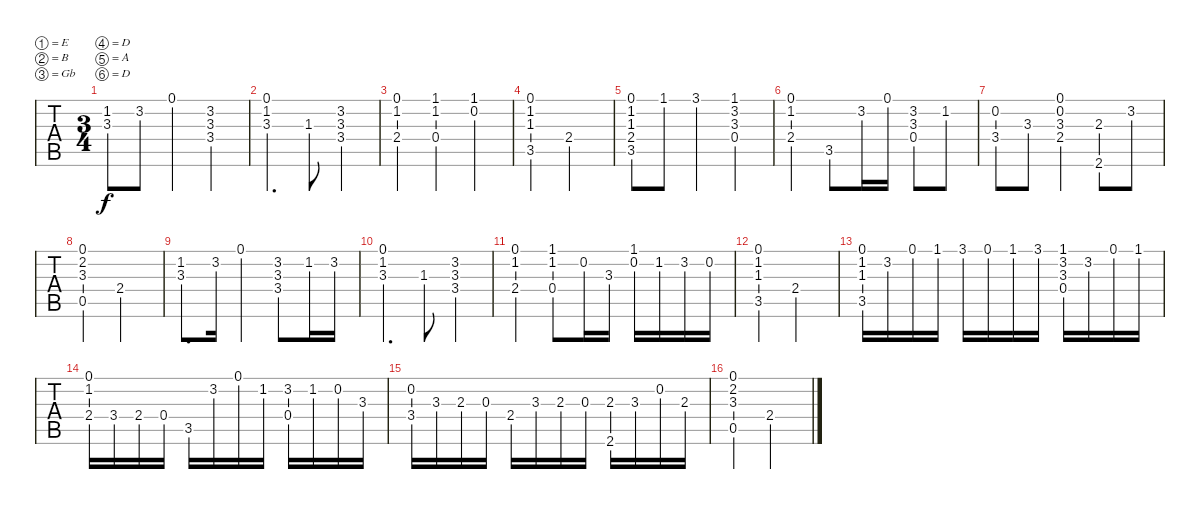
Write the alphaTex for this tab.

\bracketExtendMode groupsimilarinstruments
\singleTrackTrackNamePolicy hidden
\multiTrackTrackNamePolicy hidden
\firstSystemTrackNameOrientation horizontal
\otherSystemsTrackNameOrientation horizontal
\track ("Guitar Standard" "Guitar Sta") {instrument acousticguitarsteel}
\staff {tabs}
\tuning (E4 B3 Gb3 D3 A2 D2)
\ts (3 4)
\tempo (120 hide)
\clef g2
\ks c
(1.2 3.3).8{dy f} 3.2.8 0.1.4 (3.2 3.3 3.4).4 |
(0.1 1.2 3.3).4{d} 1.3.8 (3.2 3.3 3.4).4 |
(0.1 1.2 2.4).4 (1.1 1.2 0.4).4 (1.1 0.2).4 |
(0.1 1.2 1.3 3.5).4 2.4.2 |
(0.1 1.2 1.3 2.4 3.5).8 1.1.8 3.1.4 (1.1 3.2 3.3 0.4).4 |
(0.1 1.2 2.4).4 3.5.8 3.2.16 0.1.16 (3.2 3.3 0.4).8 1.2.8 |
(0.2 3.4).8 3.3.8 (0.1 0.2 3.3 2.4).4 (2.3 2.6).8 3.2.8 |
(0.1 2.2 3.3 0.5).4 2.4.2 |
(1.2 3.3).8{d} 3.2.16 0.1.4 (3.2 3.3 3.4).8 1.2.16 3.2.16 |
(0.1 1.2 3.3).4{d} 1.3.8 (3.2 3.3 3.4).4 |
(0.1 1.2 2.4).4 (1.1 1.2 0.4).8 0.2.16 3.3.16 (1.1 0.2).16 1.2.16 3.2.16 0.2.16 |
(0.1 1.2 1.3 3.5).4 2.4.2 |
(0.1 1.2 1.3 3.5).16 3.2.16 0.1.16 1.1.16 3.1.16 0.1.16 1.1.16 3.1.16 (1.1 3.2 3.3 0.4).16 3.2.16 0.1.16 1.1.16 |
(0.1 1.2 2.4).16 3.4.16 2.4.16 0.4.16 3.5.16 3.2.16 0.1.16 1.2.16 (3.2 0.4).16 1.2.16 0.2.16 3.3.16 |
(0.2 3.4).16 3.3.16 2.3.16 0.3.16 2.4.16 3.3.16 2.3.16 0.3.16 (2.3 2.6).16 3.3.16 0.2.16 2.3.16 |
(0.1 2.2 3.3 0.5).4 2.4.2
